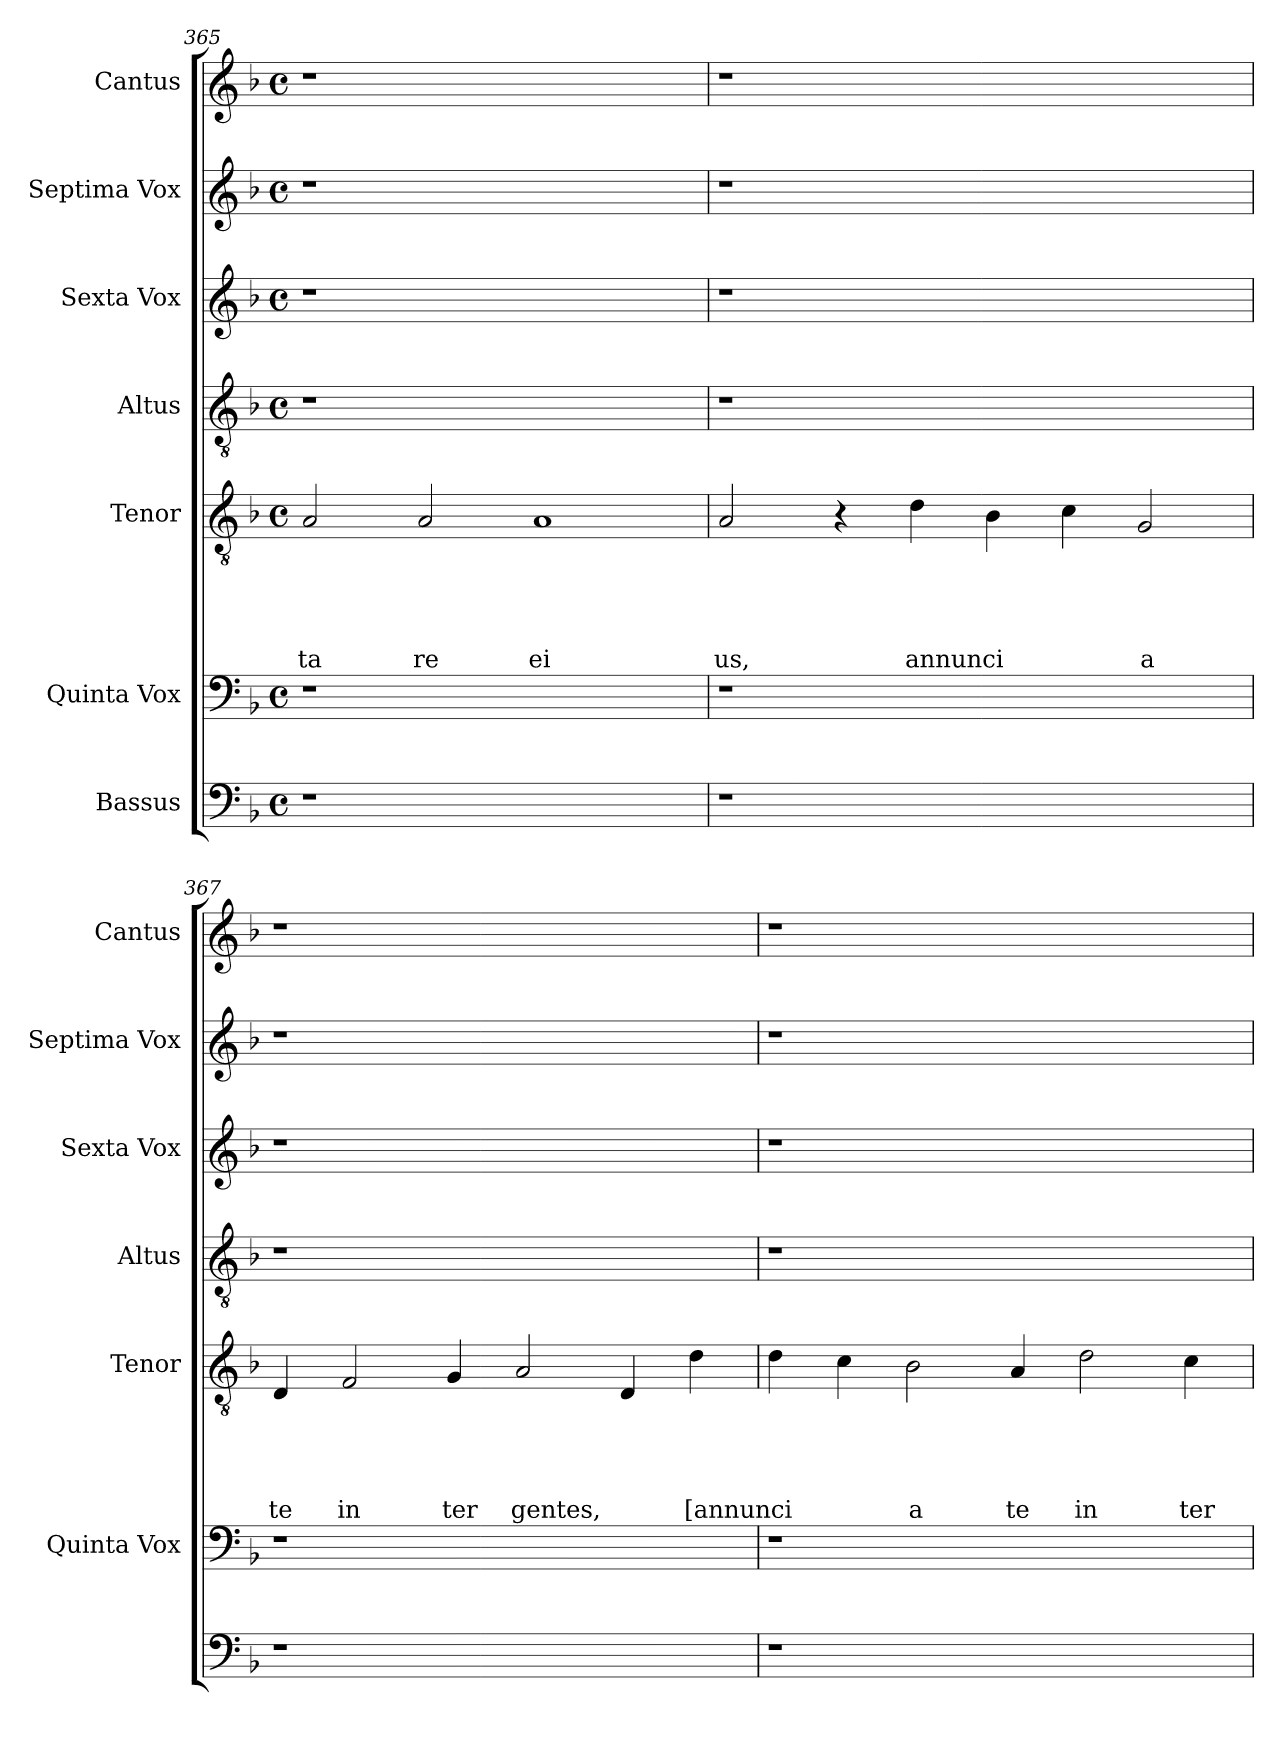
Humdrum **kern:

**kern	**kern	**kern	**text	**text	**text	**text	**text	**kern	**kern	**kern	**kern
*part7	*part6	*part5	*part5	*part5	*part5	*part5	*part5	*part4	*part3	*part2	*part1
*staff7	*staff6	*staff5	*staff5	*staff5	*staff5	*staff5	*staff5	*staff4	*staff3	*staff2	*staff1
*I"Bassus	*I"Quinta Vox	*I"Tenor	*	*	*	*	*	*I"Altus	*I"Sexta Vox	*I"Septima Vox	*I"Cantus
*	*I'Quinta Vox	*I'Tenor	*	*	*	*	*	*I'Altus	*I'Sexta Vox	*I'Septima Vox	*I'Cantus
!!LO:LB:g=z
*clefF4	*clefF4	*clefGv2	*	*	*	*	*	*clefGv2	*clefG2	*clefG2	*clefG2
*k[b-]	*k[b-]	*k[b-]	*	*	*	*	*	*k[b-]	*k[b-]	*k[b-]	*k[b-]
*F:	*F:	*F:	*	*	*	*	*	*F:	*F:	*F:	*F:
*M4/4	*M4/4	*M4/4	*	*	*	*	*	*M4/4	*M4/4	*M4/4	*M4/4
*met(c)	*met(c)	*met(c)	*	*	*	*	*	*met(c)	*met(c)	*met(c)	*met(c)
=365	=365	=365	=365	=365	=365	=365	=365	=365	=365	=365	=365
!	!	!	!	!	!	!	!LO:LY:b	!	!	!	!
1r	1r	2A/	.	.	.	.	ta	1r	1r	1r	1r
!	!	!	!	!	!	!	!LO:LY:b	!	!	!	!
.	.	2A/	.	.	.	.	re	.	.	.	.
!	!	!	!	!	!	!	!LO:LY:b	!	!	!	!
1ryy	1ryy	1A	.	.	.	.	ei	1ryy	1ryy	1ryy	1ryy
=366	=366	=366	=366	=366	=366	=366	=366	=366	=366	=366	=366
!	!	!	!	!	!	!	!LO:LY:b	!	!	!	!
1r	1r	2A/	.	.	.	.	us,	1r	1r	1r	1r
.	.	4r	.	.	.	.	.	.	.	.	.
!	!	!	!	!	!	!	!LO:LY:b	!	!	!	!
.	.	4d\	.	.	.	.	annunci	.	.	.	.
1ryy	1ryy	4B-\	.	.	.	.	.	1ryy	1ryy	1ryy	1ryy
.	.	4c\	.	.	.	.	.	.	.	.	.
!	!	!	!	!	!	!	!LO:LY:b	!	!	!	!
.	.	2G/	.	.	.	.	a	.	.	.	.
=367	=367	=367	=367	=367	=367	=367	=367	=367	=367	=367	=367
!	!	!	!	!	!	!	!LO:LY:b	!	!	!	!
1r	1r	4D/	.	.	.	.	te	1r	1r	1r	1r
!	!	!	!	!	!	!	!LO:LY:b	!	!	!	!
.	.	2F/	.	.	.	.	in	.	.	.	.
!	!	!	!	!	!	!	!LO:LY:b	!	!	!	!
.	.	4G/	.	.	.	.	ter	.	.	.	.
!	!	!	!	!	!	!	!LO:LY:b	!	!	!	!
1ryy	1ryy	2A/	.	.	.	.	gentes,	1ryy	1ryy	1ryy	1ryy
.	.	4D/	.	.	.	.	.	.	.	.	.
!	!	!	!	!	!	!	!LO:LY:b	!	!	!	!
.	.	4d\	.	.	.	.	[annunci	.	.	.	.
=368	=368	=368	=368	=368	=368	=368	=368	=368	=368	=368	=368
1r	1r	4d\	.	.	.	.	.	1r	1r	1r	1r
.	.	4c\	.	.	.	.	.	.	.	.	.
!	!	!	!	!	!	!	!LO:LY:b	!	!	!	!
.	.	2B-\	.	.	.	.	a	.	.	.	.
!	!	!	!	!	!	!	!LO:LY:b	!	!	!	!
1ryy	1ryy	4A/	.	.	.	.	te	1ryy	1ryy	1ryy	1ryy
!	!	!	!	!	!	!	!LO:LY:b	!	!	!	!
.	.	2d\	.	.	.	.	in	.	.	.	.
!	!	!	!	!	!	!	!LO:LY:b	!	!	!	!
.	.	4c\	.	.	.	.	ter	.	.	.	.
=	=	=	=	=	=	=	=	=	=	=	=
*-	*-	*-	*-	*-	*-	*-	*-	*-	*-	*-	*-
